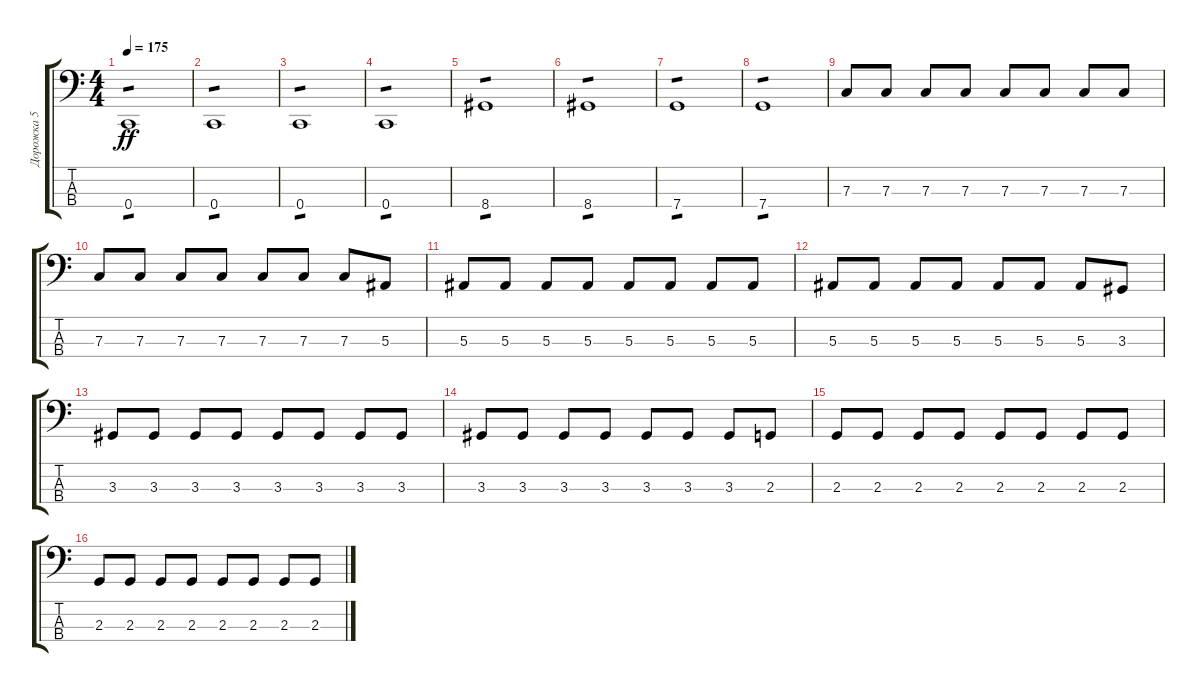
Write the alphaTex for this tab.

\track ("Дорожка 5" "Дорожка 5") {instrument electricbassfinger}
\staff {score tabs}
\tuning (Eb2 Bb1 F1 C1) {hide}
\ts (4 4)
\tempo 175
\clef f4
\ks c
0.4.1{tp 1 dy ff} |
0.4.1{tp 1} |
0.4.1{tp 1} |
0.4.1{tp 1} |
8.4.1{tp 1} |
8.4.1{tp 1} |
7.4.1{tp 1} |
7.4.1{tp 1} |
7.3.8 7.3.8 7.3.8 7.3.8 7.3.8 7.3.8 7.3.8 7.3.8 |
7.3.8 7.3.8 7.3.8 7.3.8 7.3.8 7.3.8 7.3.8 5.3.8 |
5.3.8 5.3.8 5.3.8 5.3.8 5.3.8 5.3.8 5.3.8 5.3.8 |
5.3.8 5.3.8 5.3.8 5.3.8 5.3.8 5.3.8 5.3.8 3.3.8 |
3.3.8 3.3.8 3.3.8 3.3.8 3.3.8 3.3.8 3.3.8 3.3.8 |
3.3.8 3.3.8 3.3.8 3.3.8 3.3.8 3.3.8 3.3.8 2.3.8 |
2.3.8 2.3.8 2.3.8 2.3.8 2.3.8 2.3.8 2.3.8 2.3.8 |
2.3.8 2.3.8 2.3.8 2.3.8 2.3.8 2.3.8 2.3.8 2.3.8
